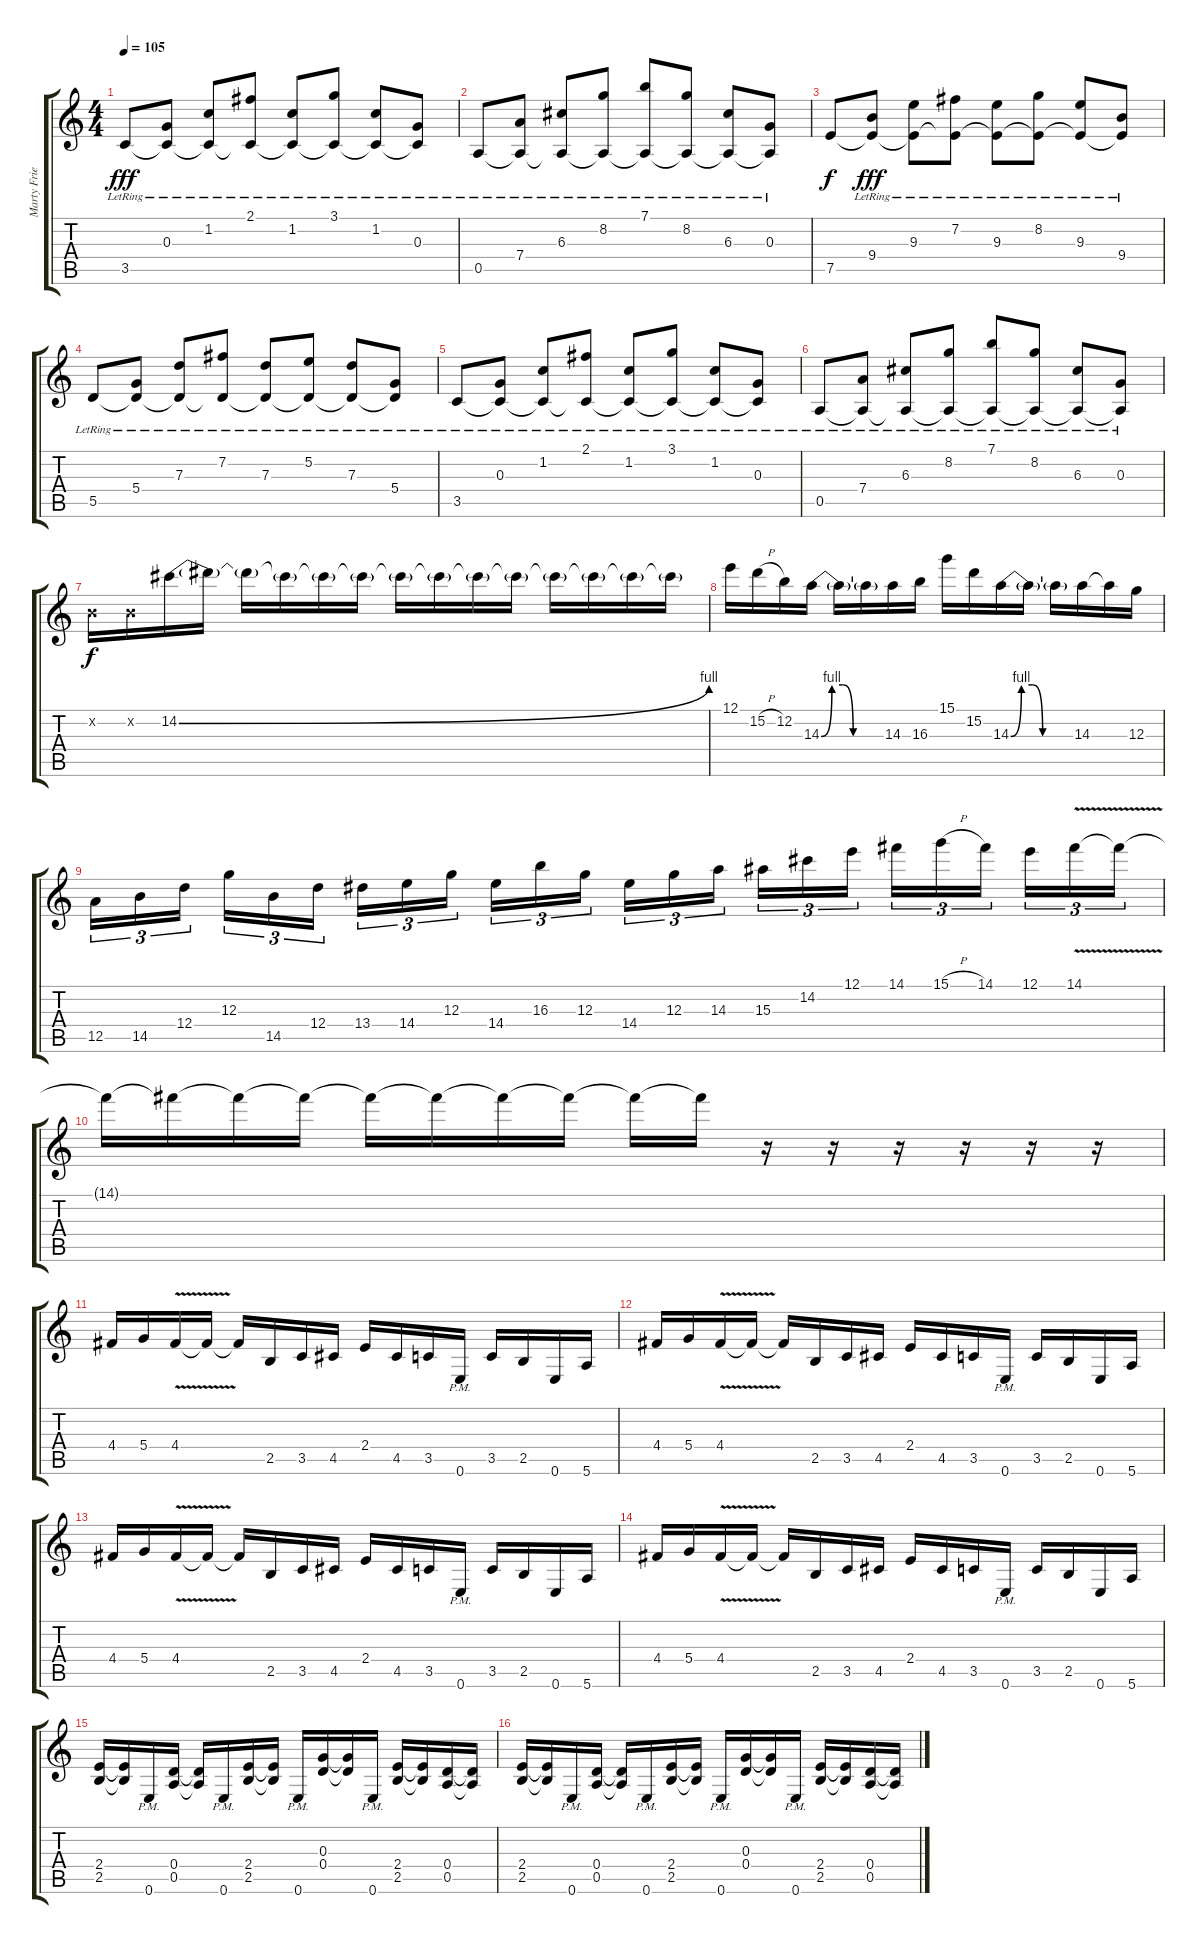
\track ("Marty Friedman" "Marty Frie") {instrument distortionguitar}
\staff {score tabs}
\tuning (E4 B3 G3 D3 A2 E2) {hide}
\ts (4 4)
\tempo 105
\clef g2
\ks c
3.5{lr}.8{dy fff} (0.3{lr} 3.5{t}).8 (1.2{lr} 3.5{t}).8 (2.1{lr} 3.5{t}).8 (1.2{lr} 3.5{t}).8 (3.1{lr} 3.5{t}).8 (1.2{lr} 3.5{t}).8 (0.3{lr} 3.5{t}).8 |
0.5{lr}.8 (7.4{lr} 0.5{t}).8 (6.3{lr} 0.5{t}).8 (8.2{lr} 0.5{t}).8 (7.1{lr} 0.5{t}).8 (8.2{lr} 0.5{t}).8 (6.3{lr} 0.5{t}).8 (0.3{lr} 0.5{t}).8 |
7.5.8{dy f instrument electricguitarclean} (9.4{lr} 7.5{t}).8{dy fff} (9.3{lr} 7.5{t}).8 (7.2{lr} 7.5{t}).8 (9.3{lr} 7.5{t}).8 (8.2{lr} 7.5{t}).8 (9.3{lr} 7.5{t}).8 (9.4{lr} 7.5{t}).8 |
5.5{lr}.8 (5.4{lr} 5.5{t}).8 (7.3{lr} 5.5{t}).8 (7.2{lr} 5.5{t}).8 (7.3{lr} 5.5{t}).8 (5.2{lr} 5.5{t}).8 (7.3{lr} 5.5{t}).8 (5.4{lr} 5.5{t}).8 |
3.5{lr}.8 (0.3{lr} 3.5{t}).8 (1.2{lr} 3.5{t}).8 (2.1{lr} 3.5{t}).8 (1.2{lr} 3.5{t}).8 (3.1{lr} 3.5{t}).8 (1.2{lr} 3.5{t}).8 (0.3{lr} 3.5{t}).8 |
0.5{lr}.8 (7.4{lr} 0.5{t}).8 (6.3{lr} 0.5{t}).8 (8.2{lr} 0.5{t}).8 (7.1{lr} 0.5{t}).8 (8.2{lr} 0.5{t}).8 (6.3{lr} 0.5{t}).8 (0.3{lr} 0.5{t}).8 |
0.2{x}.16{dy f volume 16 instrument distortionguitar} 0.2{x}.16 14.2{be (bend 0 0 60 4)}.16 14.2{t}.16 14.2{t}.16 14.2{t}.16 14.2{t}.16 14.2{t}.16 14.2{t}.16 14.2{t}.16 14.2{t}.16 14.2{t}.16 14.2{t}.16 14.2{t}.16 14.2{t}.16 14.2{t}.16 |
12.1.16 15.2{h}.16 12.2.16 14.3{be (custom 0 0 10 4 20 4 30 0 60 0)}.16 14.3{t}.16 14.3{t}.16 14.3.16 16.3.16 15.1.16 15.2.16 14.3{be (custom 0 0 10 4 20 4 30 0 60 0)}.16 14.3{t}.16 14.3{t}.16 14.3.16 14.3{t}.16 12.3.16 |
12.5.16{tu (3 2)} 14.5.16{tu (3 2)} 12.4.16{tu (3 2) beam splitsecondary} 12.3.16{tu (3 2)} 14.5.16{tu (3 2)} 12.4.16{tu (3 2)} 13.4.16{tu (3 2)} 14.4.16{tu (3 2)} 12.3.16{tu (3 2) beam splitsecondary} 14.4.16{tu (3 2)} 16.3.16{tu (3 2)} 12.3.16{tu (3 2)} 14.4.16{tu (3 2)} 12.3.16{tu (3 2)} 14.3.16{tu (3 2) beam splitsecondary} 15.3.16{tu (3 2)} 14.2.16{tu (3 2)} 12.1.16{tu (3 2)} 14.1.16{tu (3 2)} 15.1{h}.16{tu (3 2)} 14.1.16{tu (3 2) beam splitsecondary} 12.1.16{tu (3 2)} 14.1{v}.16{tu (3 2)} 14.1{t}.16{tu (3 2)} |
14.1{t}.16 14.1{t}.16 14.1{t}.16 14.1{t}.16 14.1{t}.16 14.1{t}.16 14.1{t}.16 14.1{t}.16 14.1{t}.16 14.1{t}.16 r.16 r.16 r.16 r.16 r.16 r.16 |
4.4.16{volume 13} 5.4.16 4.4{v}.16 4.4{t}.16 4.4{t}.16 2.5.16 3.5.16 4.5.16 2.4.16 4.5.16 3.5.16 0.6{pm}.16 3.5.16 2.5.16 0.6.16 5.6.16 |
4.4.16 5.4.16 4.4{v}.16 4.4{t}.16 4.4{t}.16 2.5.16 3.5.16 4.5.16 2.4.16 4.5.16 3.5.16 0.6{pm}.16 3.5.16 2.5.16 0.6.16 5.6.16 |
4.4.16 5.4.16 4.4{v}.16 4.4{t}.16 4.4{t}.16 2.5.16 3.5.16 4.5.16 2.4.16 4.5.16 3.5.16 0.6{pm}.16 3.5.16 2.5.16 0.6.16 5.6.16 |
4.4.16 5.4.16 4.4{v}.16 4.4{t}.16 4.4{t}.16 2.5.16 3.5.16 4.5.16 2.4.16 4.5.16 3.5.16 0.6{pm}.16 3.5.16 2.5.16 0.6.16 5.6.16 |
(2.4 2.5).16 (2.4{t} 2.5{t}).16 0.6{pm}.16 (0.4 0.5).16 (0.4{t} 0.5{t}).16 0.6{pm}.16 (2.4 2.5).16 (2.4{t} 2.5{t}).16 0.6{pm}.16 (0.3 0.4).16 (0.3{t} 0.4{t}).16 0.6{pm}.16 (2.4 2.5).16 (2.4{t} 2.5{t}).16 (0.4 0.5).16 (0.4{t} 0.5{t}).16 |
(2.4 2.5).16 (2.4{t} 2.5{t}).16 0.6{pm}.16 (0.4 0.5).16 (0.4{t} 0.5{t}).16 0.6{pm}.16 (2.4 2.5).16 (2.4{t} 2.5{t}).16 0.6{pm}.16 (0.3 0.4).16 (0.3{t} 0.4{t}).16 0.6{pm}.16 (2.4 2.5).16 (2.4{t} 2.5{t}).16 (0.4 0.5).16 (0.4{t} 0.5{t}).16
